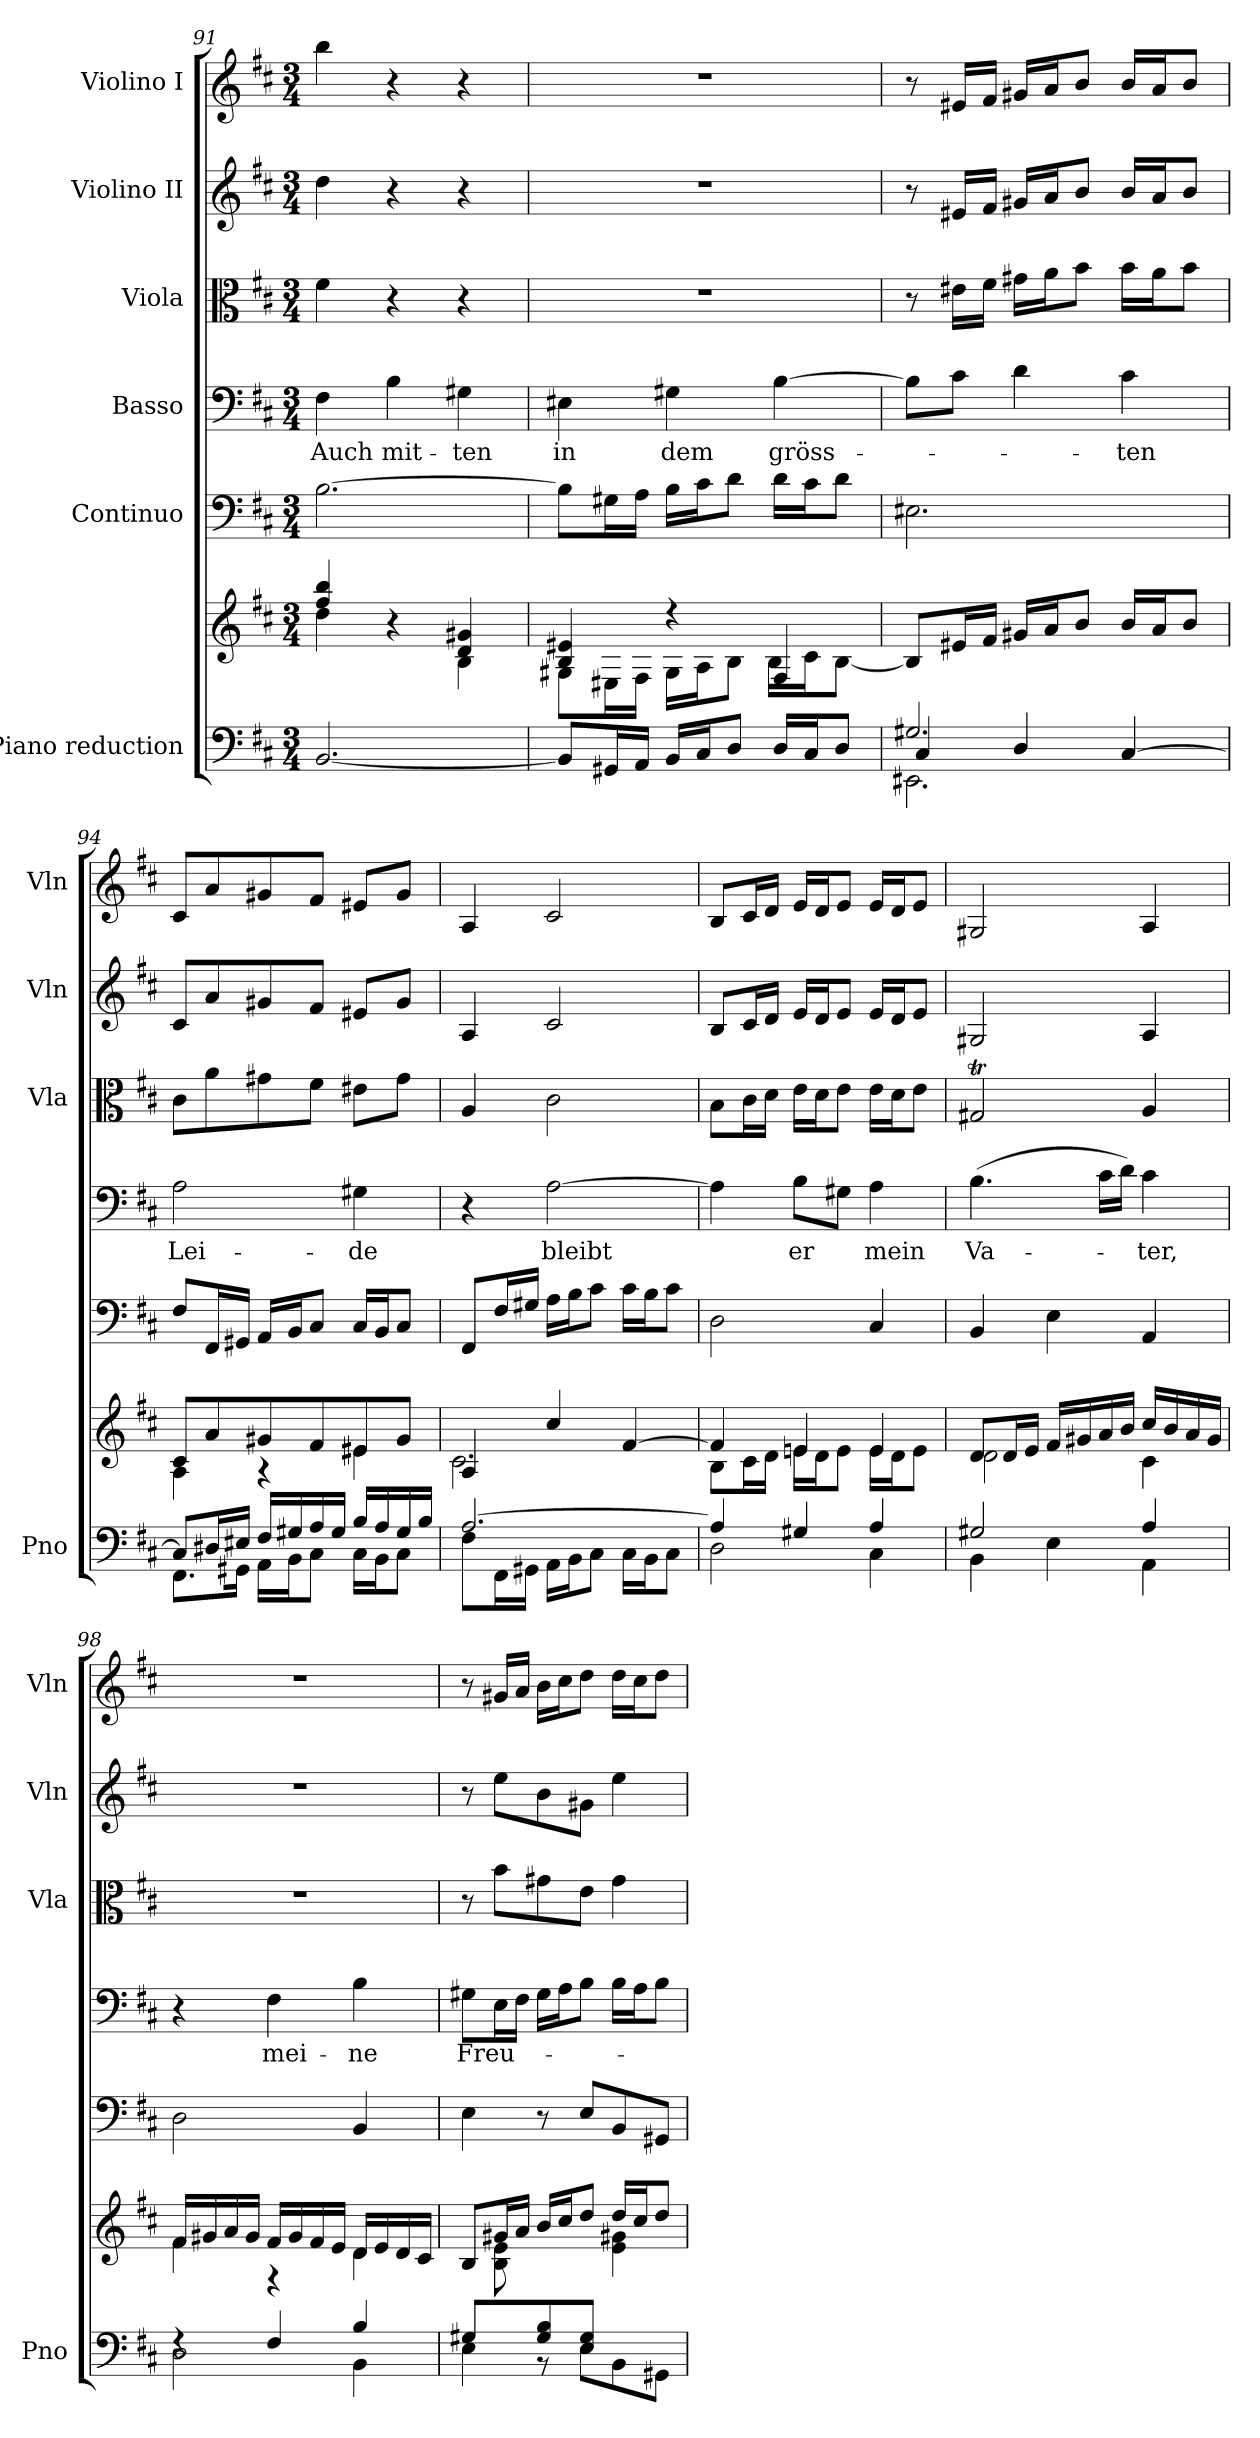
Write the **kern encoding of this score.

**kern	**kern	**kern	**kern	**text	**kern	**kern	**kern
*part6	*part6	*part5	*part4	*part4	*part3	*part2	*part1
*staff7	*staff6	*staff5	*staff4	*staff4	*staff3	*staff2	*staff1
*I"Piano reduction	*	*I"Continuo	*I"Basso	*	*I"Viola	*I"Violino II	*I"Violino I
*I'Pno	*	*	*	*	*I'Vla	*I'Vln	*I'Vln
*clefF4	*clefG2	*clefF4	*clefF4	*	*clefC3	*clefG2	*clefG2
*k[f#c#]	*k[f#c#]	*k[f#c#]	*k[f#c#]	*	*k[f#c#]	*k[f#c#]	*k[f#c#]
*M3/4	*M3/4	*M3/4	*M3/4	*	*M3/4	*M3/4	*M3/4
=91	=91	=91	=91	=91	=91	=91	=91
*	*^	*	*	*	*	*	*
!	!	!	!	!	!LO:LY:b	!	!	!
[2.BB/	4ff#/ 4bb/	4dd\	[2.B\	4F#\	Auch	4f#\	4dd\	4bb\
!	!	!	!	!	!LO:LY:b	!	!	!
.	4r	4ryy	.	4B\	mit-	4r	4r	4r
!	!	!	!	!	!LO:LY:b	!	!	!
.	4d/ 4g#X/	4B\	.	4G#X\	-ten	4r	4r	4r
=92	=92	=92	=92	=92	=92	=92	=92	=92
!	!	!	!	!	!LO:LY:b	!	!	!
8BB/L]	4B/ 4e#X/	8G#X\L	8B\L]	4E#X\	in	2.r	2.r	2.r
16GG#X/L	.	16E#X\L	16G#X\L	.	.	.	.	.
16AA/JJ	.	16F#\JJ	16A\JJ	.	.	.	.	.
!	!	!	!	!	!LO:LY:b	!	!	!
16BB/LL	4r	16G#\LL	16B\LL	4G#X\	dem	.	.	.
16C#/J	.	16A\J	16c#\J	.	.	.	.	.
8D/J	.	8B\J	8d\J	.	.	.	.	.
!	!	!	!	!	!LO:LY:b	!	!	!
16D/LL	4F#/	16B\LL	16d\LL	[4B\	gröss-	.	.	.
16C#/J	.	16c#\J	16c#\J	.	.	.	.	.
8D/J	.	[8B\J	8d\J	.	.	.	.	.
*	*v	*v	*	*	*	*	*	*
=93	=93	=93	=93	=93	=93	=93	=93
*^	*	*	*	*	*	*	*
*	*^	*	*	*	*	*	*	*
2.G#X/	2.EE#X\	4C#/	8B/L]	2.E#X\	8B\L]	.	8r	8r	8r
.	.	.	16e#X/L	.	8c#\J	.	16e#X\LL	16e#X/LL	16e#X/LL
.	.	.	16f#/JJ	.	.	.	16f#\JJ	16f#/JJ	16f#/JJ
.	.	4D/	16g#X/LL	.	4d\	.	16g#X\LL	16g#X/LL	16g#X/LL
.	.	.	16a/J	.	.	.	16a\J	16a/J	16a/J
.	.	.	8b/J	.	.	.	8b\J	8b/J	8b/J
!	!	!	!	!	!	!LO:LY:b	!	!	!
.	.	[4C#/	16b/LL	.	4c#\	-ten	16b\LL	16b/LL	16b/LL
.	.	.	16a/J	.	.	.	16a\J	16a/J	16a/J
.	.	.	8b/J	.	.	.	8b\J	8b/J	8b/J
*	*v	*v	*	*	*	*	*	*	*
=94	=94	=94	=94	=94	=94	=94	=94	=94
*	*	*^	*	*	*	*	*	*
!	!	!	!	!	!	!LO:LY:b	!	!	!
8C#/L]	8.FF#\L	8c#/L	4A\	8F#/L	2A\	Lei-	8c#\L	8c#/L	8c#/L
16D#X/L	.	8a/	.	16FF#/L	.	.	8a\	8a/	8a/
16E#X/JJ	16GG#X\Jk	.	.	16GG#X/JJ	.	.	.	.	.
16F#/LL	16AA\LL	8g#X/	4r	16AA/LL	.	.	8g#X\	8g#X/	8g#X/
16G#X/	16BB\J	.	.	16BB/J	.	.	.	.	.
16A/	8C#\J	8f#/	.	8C#/J	.	.	8f#\J	8f#/J	8f#/J
16G#/JJ	.	.	.	.	.	.	.	.	.
!	!	!	!	!	!	!LO:LY:b	!	!	!
16B/LL	16C#\LL	8e#X/	4e#\	16C#/LL	4G#X\	-de	8e#X\L	8e#X/L	8e#X/L
16A/	16BB\J	.	.	16BB/J	.	.	.	.	.
16G#/	8C#\J	8g#/J	.	8C#/J	.	.	8g#\J	8g#/J	8g#/J
16B/JJ	.	.	.	.	.	.	.	.	.
!!LO:LB:g=z
=95	=95	=95	=95	=95	=95	=95	=95	=95	=95
[2.A/	8F#\L	4A/	2.c#\	8FF#/L	4r	.	4A/	4A/	4A/
.	16FF#\L	.	.	16F#/L	.	.	.	.	.
.	16GG#X\JJ	.	.	16G#X/JJ	.	.	.	.	.
!	!	!	!	!	!	!LO:LY:b	!	!	!
.	16AA\LL	4cc#/	.	16A\LL	[2A\	bleibt	2c#\	2c#/	2c#/
.	16BB\J	.	.	16B\J	.	.	.	.	.
.	8C#\J	.	.	8c#\J	.	.	.	.	.
.	16C#\LL	[4f#/	.	16c#\LL	.	.	.	.	.
.	16BB\J	.	.	16B\J	.	.	.	.	.
.	8C#\J	.	.	8c#\J	.	.	.	.	.
=96	=96	=96	=96	=96	=96	=96	=96	=96	=96
4A/]	2D\	4f#/]	8B\L	2D\	4A\]	.	8B\L	8B/L	8B/L
.	.	.	16c#\L	.	.	.	16c#\L	16c#/L	16c#/L
.	.	.	16d\JJ	.	.	.	16d\JJ	16d/JJ	16d/JJ
!	!	!	!	!	!	!LO:LY:b	!	!	!
4G#X/	.	4en/	16e\LL	.	8B\L	er	16e\LL	16e/LL	16e/LL
.	.	.	16d\J	.	.	.	16d\J	16d/J	16d/J
.	.	.	8e\J	.	8G#X\J	.	8e\J	8e/J	8e/J
!	!	!	!	!	!	!LO:LY:b	!	!	!
4A/	4C#\	4e/	16e\LL	4C#/	4A\	mein	16e\LL	16e/LL	16e/LL
.	.	.	16d\J	.	.	.	16d\J	16d/J	16d/J
.	.	.	8e\J	.	.	.	8e\J	8e/J	8e/J
=97	=97	=97	=97	=97	=97	=97	=97	=97	=97
!	!	!	!	!	!	!LO:LY:b	!	!	!
2G#X/	4BB\	8d/L	2d\	4BB/	(>4.B\	Va-	2G#Xt/	2G#X/	2G#X/
.	.	16d/L	.	.	.	.	.	.	.
.	.	16e/JJ	.	.	.	.	.	.	.
.	4E\	16f#/LL	.	4E\	.	.	.	.	.
.	.	16g#X/	.	.	.	.	.	.	.
.	.	16a/	.	.	16c#\LL	.	.	.	.
.	.	16b/JJ	.	.	16d\JJ)	.	.	.	.
!	!	!	!	!	!	!LO:LY:b	!	!	!
4A/	4AA\	16cc#/LL	4c#\	4AA/	4c#\	-ter,	4A/	4A/	4A/
.	.	16b/	.	.	.	.	.	.	.
.	.	16a/	.	.	.	.	.	.	.
.	.	16g#/JJ	.	.	.	.	.	.	.
=98	=98	=98	=98	=98	=98	=98	=98	=98	=98
4rF	2D\	16f#/LL	4f#\	2D\	4r	.	2.r	2.r	2.r
.	.	16g#X/	.	.	.	.	.	.	.
.	.	16a/	.	.	.	.	.	.	.
.	.	16g#/JJ	.	.	.	.	.	.	.
!	!	!	!	!	!	!LO:LY:b	!	!	!
4F#/	.	16f#/LL	4r	.	4F#\	mei-	.	.	.
.	.	16g#/	.	.	.	.	.	.	.
.	.	16f#/	.	.	.	.	.	.	.
.	.	16e/JJ	.	.	.	.	.	.	.
!	!	!	!	!	!	!LO:LY:b	!	!	!
4B/	4BB\	16d/LL	4d\	4BB/	4B\	-ne	.	.	.
.	.	16e/	.	.	.	.	.	.	.
.	.	16d/	.	.	.	.	.	.	.
.	.	16c#/JJ	.	.	.	.	.	.	.
=99	=99	=99	=99	=99	=99	=99	=99	=99	=99
!	!	!	!	!	!	!LO:LY:b	!	!	!
8G#X/L	4E\	8B/L	8ryy	4E\	8G#X\L	Freu-	8r	8r	8r
8ryy	.	16g#X/L	8B\ 8e\	.	16E\L	.	8b\L	8ee\L	16g#X/LL
.	.	16a/JJ	.	.	16F#\JJ	.	.	.	16a/JJ
8G#/ 8B/	8r	16b/LL	4ryy	8r	16G#\LL	.	8g#X\	8b\	16b\LL
.	.	16cc#/J	.	.	16A\J	.	.	.	16cc#\J
8E/ 8G#/J	8E\L	8dd/J	.	8E/L	8B\J	.	8e\J	8g#X\J	8dd\J
4ryy	8BB\	16dd/LL	4e\ 4g#X\	8BB/	16B\LL	.	4g#\	4ee\	16dd\LL
.	.	16cc#/J	.	.	16A\J	.	.	.	16cc#\J
.	8GG#X\J	8dd/J	.	8GG#X/J	8B\J	.	.	.	8dd\J
*v	*v	*	*	*	*	*	*	*	*
*	*v	*v	*	*	*	*	*	*
=	=	=	=	=	=	=	=
*-	*-	*-	*-	*-	*-	*-	*-
